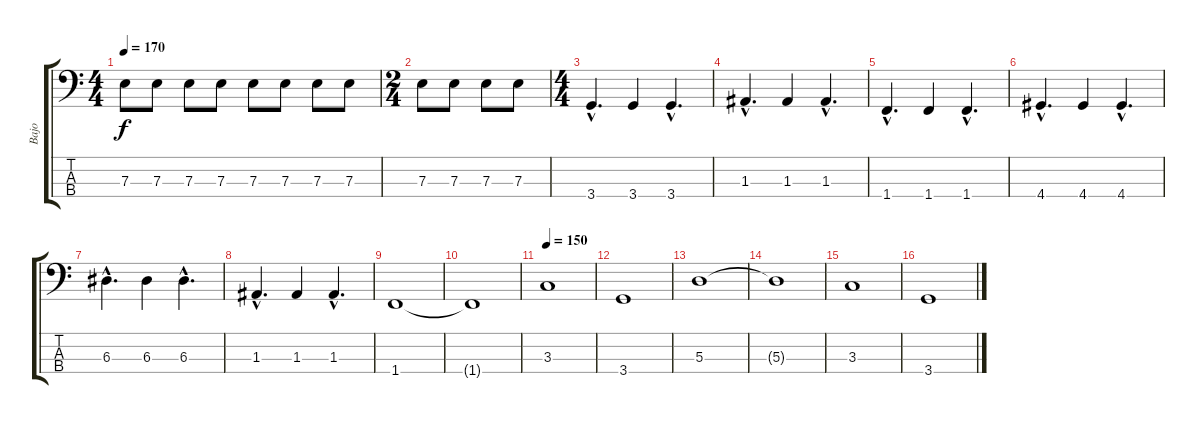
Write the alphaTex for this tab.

\track ("Bajo" "Bajo") {instrument electricbasspick}
\staff {score tabs}
\tuning (G2 D2 A1 E1) {hide}
\ts (4 4)
\tempo 170
\clef f4
\ks c
7.3.8{dy f} 7.3.8 7.3.8 7.3.8 7.3.8 7.3.8 7.3.8 7.3.8 |
\ts (2 4)
7.3.8 7.3.8 7.3.8 7.3.8 |
\ts (4 4)
3.4{hac}.4{d} 3.4.4 3.4{hac}.4{d} |
1.3{hac}.4{d} 1.3.4 1.3{hac}.4{d} |
1.4{hac}.4{d} 1.4.4 1.4{hac}.4{d} |
4.4{hac}.4{d} 4.4.4 4.4{hac}.4{d} |
6.3{hac}.4{d} 6.3.4 6.3{hac}.4{d} |
1.3{hac}.4{d} 1.3.4 1.3{hac}.4{d} |
1.4.1 |
1.4{t}.1 |
\tempo 150
3.3.1 |
3.4.1 |
5.3.1 |
5.3{t}.1 |
3.3.1 |
3.4.1
